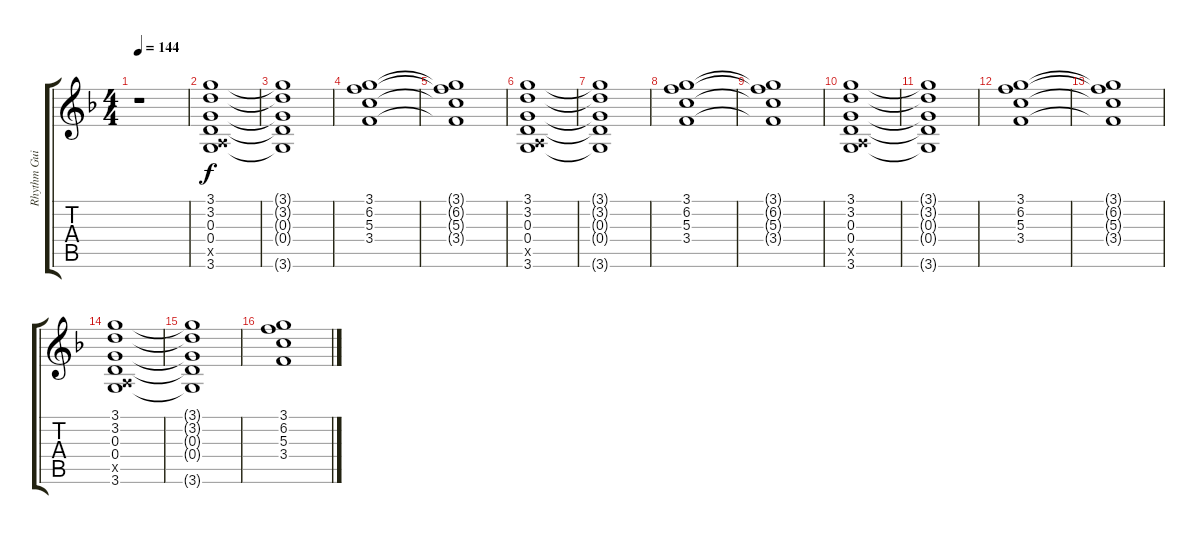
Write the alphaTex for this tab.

\track ("Rhythm Guitar" "Rhythm Gui") {instrument overdrivenguitar}
\staff {score tabs}
\tuning (E4 B3 G3 D3 A2 E2) {hide}
\ts (4 4)
\tempo 144
\clef g2
\ks dminor
r.1{dy f} |
(3.1 3.2 0.3 0.4 0.5{x} 3.6).1 |
(3.1{t} 3.2{t} 0.3{t} 0.4{t} 3.6{t}).1 |
(3.1 6.2 5.3 3.4).1 |
(3.1{t} 6.2{t} 5.3{t} 3.4{t}).1 |
(3.1 3.2 0.3 0.4 0.5{x} 3.6).1 |
(3.1{t} 3.2{t} 0.3{t} 0.4{t} 3.6{t}).1 |
(3.1 6.2 5.3 3.4).1 |
(3.1{t} 6.2{t} 5.3{t} 3.4{t}).1 |
(3.1 3.2 0.3 0.4 0.5{x} 3.6).1 |
(3.1{t} 3.2{t} 0.3{t} 0.4{t} 3.6{t}).1 |
(3.1 6.2 5.3 3.4).1 |
(3.1{t} 6.2{t} 5.3{t} 3.4{t}).1 |
(3.1 3.2 0.3 0.4 0.5{x} 3.6).1 |
(3.1{t} 3.2{t} 0.3{t} 0.4{t} 3.6{t}).1 |
(3.1 6.2 5.3 3.4).1
